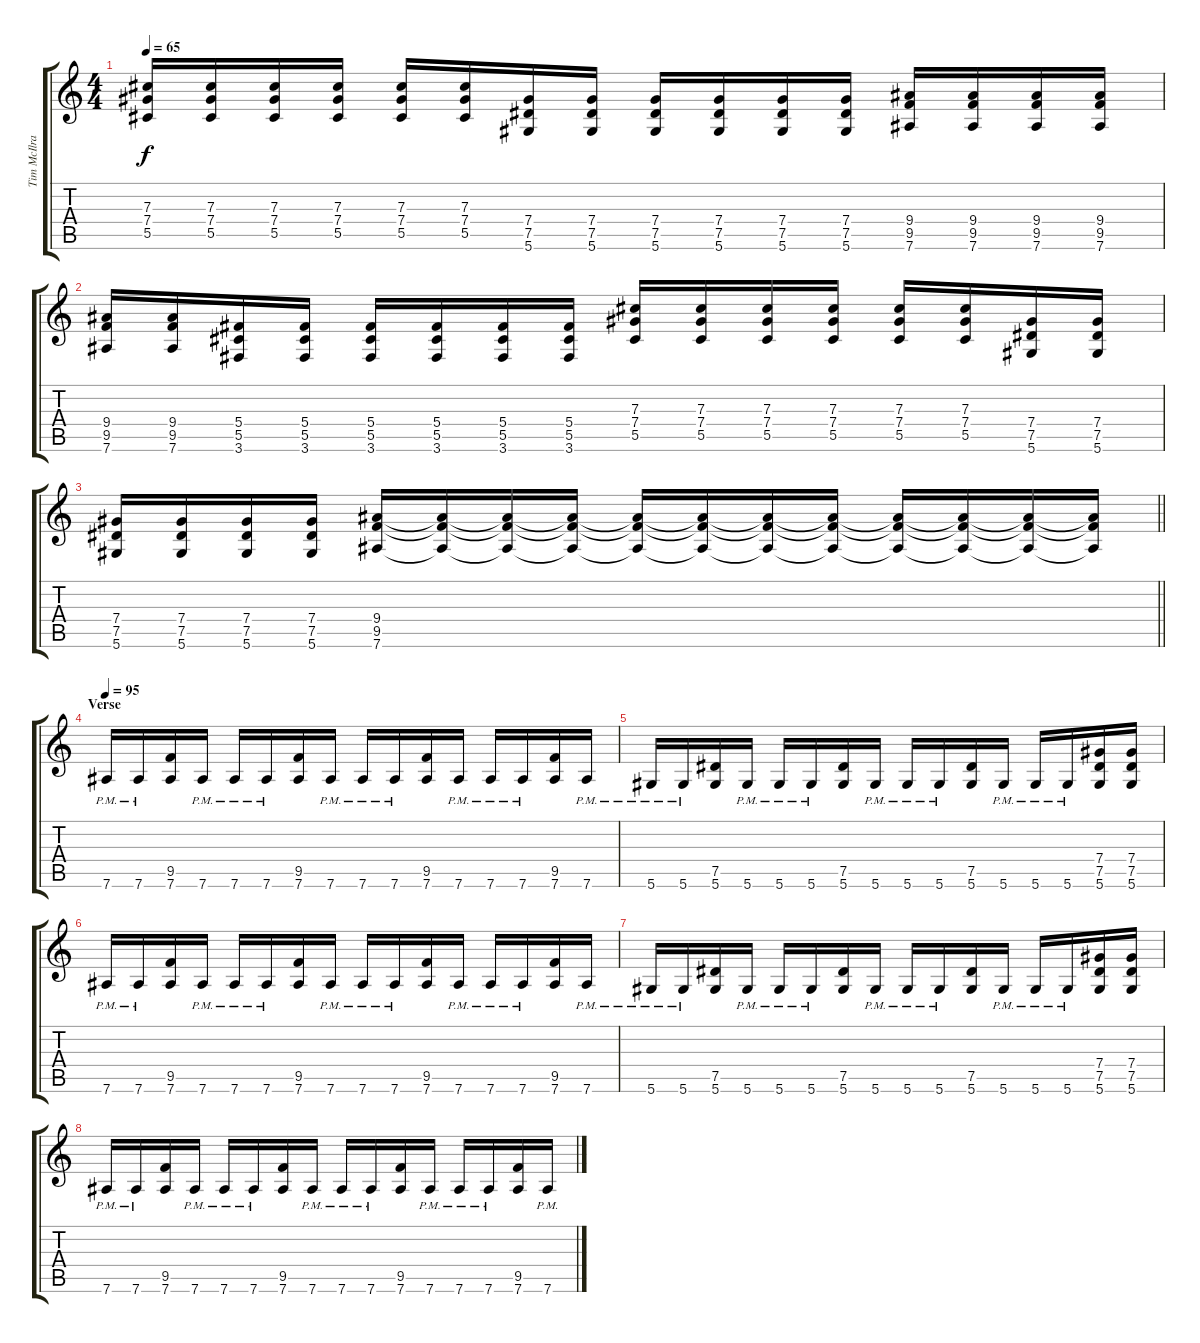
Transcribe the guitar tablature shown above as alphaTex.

\track ("Tim McIlrath" "Tim McIlra") {instrument distortionguitar}
\staff {score tabs}
\tuning (Eb4 Bb3 Gb3 Db3 Ab2 Eb2) {hide}
\ts (4 4)
\tempo 65
\clef g2
\ks c
(7.3 7.4 5.5).16{dy f} (7.3 7.4 5.5).16 (7.3 7.4 5.5).16 (7.3 7.4 5.5).16 (7.3 7.4 5.5).16 (7.3 7.4 5.5).16 (7.4 7.5 5.6).16 (7.4 7.5 5.6).16 (7.4 7.5 5.6).16 (7.4 7.5 5.6).16 (7.4 7.5 5.6).16 (7.4 7.5 5.6).16 (9.4 9.5 7.6).16 (9.4 9.5 7.6).16 (9.4 9.5 7.6).16 (9.4 9.5 7.6).16 |
(9.4 9.5 7.6).16 (9.4 9.5 7.6).16 (5.4 5.5 3.6).16 (5.4 5.5 3.6).16 (5.4 5.5 3.6).16 (5.4 5.5 3.6).16 (5.4 5.5 3.6).16 (5.4 5.5 3.6).16 (7.3 7.4 5.5).16 (7.3 7.4 5.5).16 (7.3 7.4 5.5).16 (7.3 7.4 5.5).16 (7.3 7.4 5.5).16 (7.3 7.4 5.5).16 (7.4 7.5 5.6).16 (7.4 7.5 5.6).16 |
\barLineRight lightlight
(7.4 7.5 5.6).16 (7.4 7.5 5.6).16 (7.4 7.5 5.6).16 (7.4 7.5 5.6).16 (9.4 9.5 7.6).16 (9.4{t} 9.5{t} 7.6{t}).16 (9.4{t} 9.5{t} 7.6{t}).16 (9.4{t} 9.5{t} 7.6{t}).16 (9.4{t} 9.5{t} 7.6{t}).16 (9.4{t} 9.5{t} 7.6{t}).16 (9.4{t} 9.5{t} 7.6{t}).16 (9.4{t} 9.5{t} 7.6{t}).16 (9.4{t} 9.5{t} 7.6{t}).16 (9.4{t} 9.5{t} 7.6{t}).16 (9.4{t} 9.5{t} 7.6{t}).16 (9.4{t} 9.5{t} 7.6{t}).16 |
\section ("" "Verse")
\tempo 95
7.6{pm}.16 7.6{pm}.16 (9.5 7.6).16 7.6{pm}.16 7.6{pm}.16 7.6{pm}.16 (9.5 7.6).16 7.6{pm}.16 7.6{pm}.16 7.6{pm}.16 (9.5 7.6).16 7.6{pm}.16 7.6{pm}.16 7.6{pm}.16 (9.5 7.6).16 7.6{pm}.16 |
5.6{pm}.16 5.6{pm}.16 (7.5 5.6).16 5.6{pm}.16 5.6{pm}.16 5.6{pm}.16 (7.5 5.6).16 5.6{pm}.16 5.6{pm}.16 5.6{pm}.16 (7.5 5.6).16 5.6{pm}.16 5.6{pm}.16 5.6{pm}.16 (7.4 7.5 5.6).16 (7.4 7.5 5.6).16 |
7.6{pm}.16 7.6{pm}.16 (9.5 7.6).16 7.6{pm}.16 7.6{pm}.16 7.6{pm}.16 (9.5 7.6).16 7.6{pm}.16 7.6{pm}.16 7.6{pm}.16 (9.5 7.6).16 7.6{pm}.16 7.6{pm}.16 7.6{pm}.16 (9.5 7.6).16 7.6{pm}.16 |
5.6{pm}.16 5.6{pm}.16 (7.5 5.6).16 5.6{pm}.16 5.6{pm}.16 5.6{pm}.16 (7.5 5.6).16 5.6{pm}.16 5.6{pm}.16 5.6{pm}.16 (7.5 5.6).16 5.6{pm}.16 5.6{pm}.16 5.6{pm}.16 (7.4 7.5 5.6).16 (7.4 7.5 5.6).16 |
7.6{pm}.16 7.6{pm}.16 (9.5 7.6).16 7.6{pm}.16 7.6{pm}.16 7.6{pm}.16 (9.5 7.6).16 7.6{pm}.16 7.6{pm}.16 7.6{pm}.16 (9.5 7.6).16 7.6{pm}.16 7.6{pm}.16 7.6{pm}.16 (9.5 7.6).16 7.6{pm}.16
